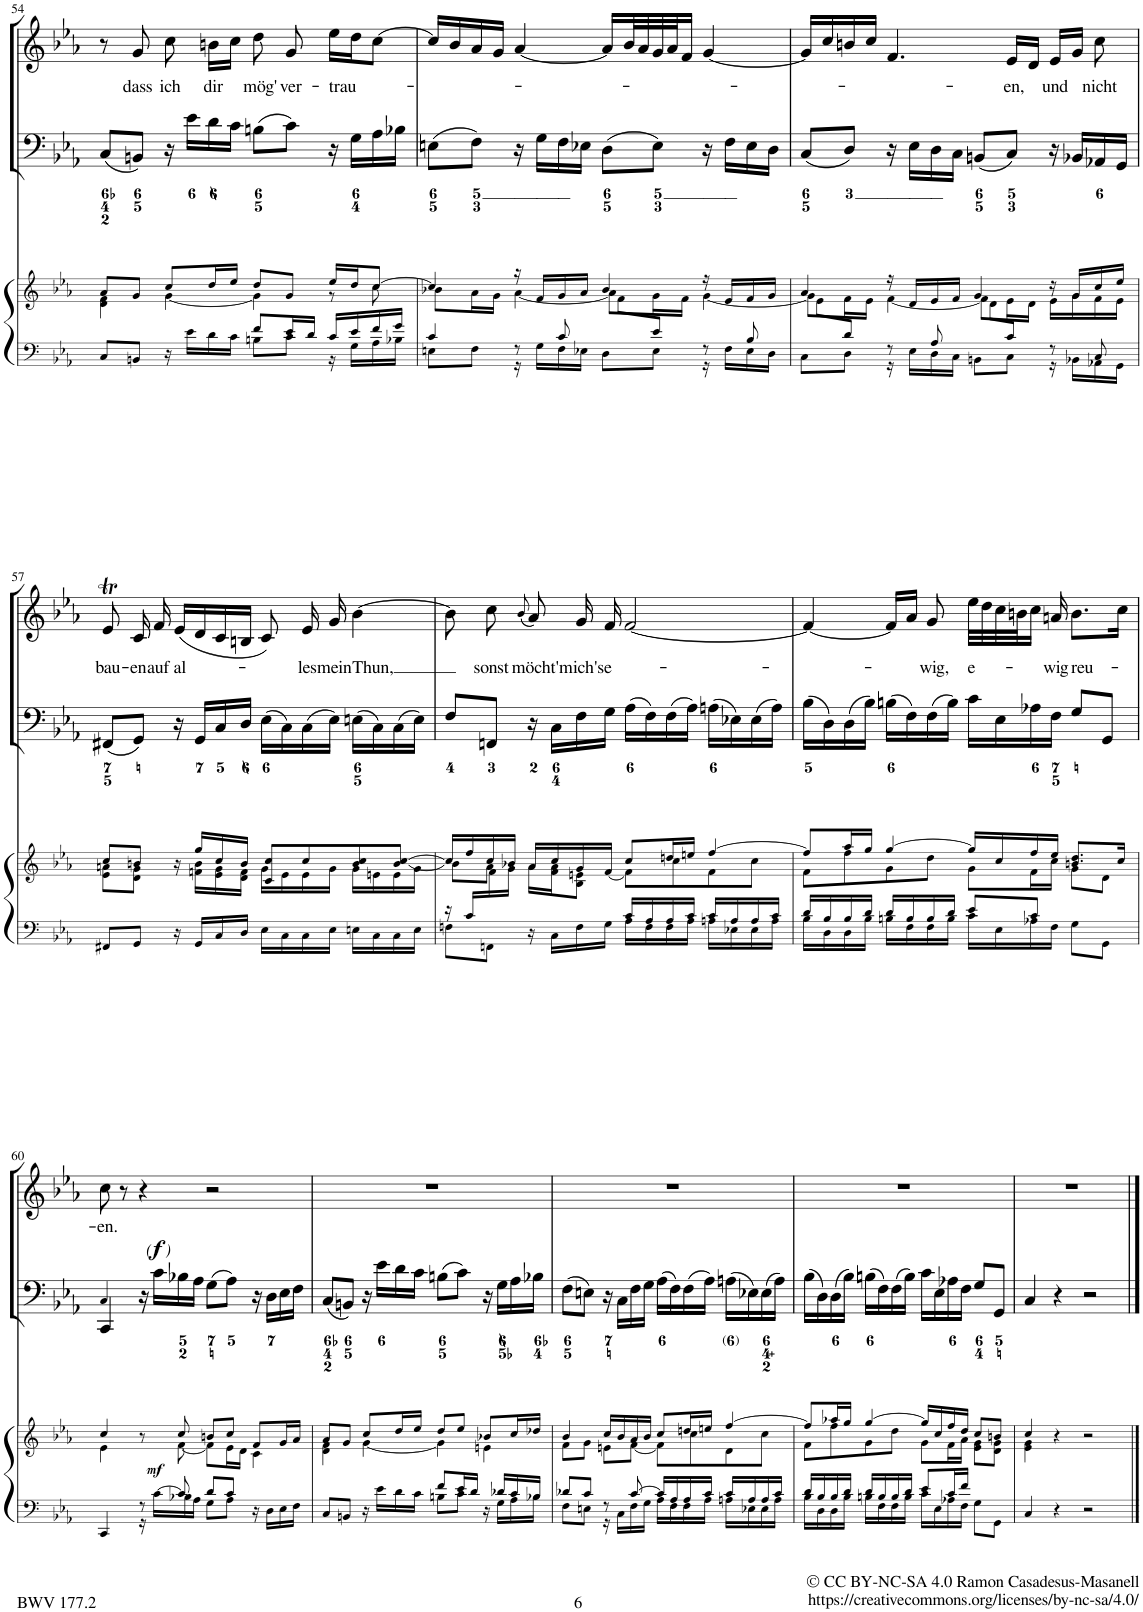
**kern	**kern	**dynam	**kern	**dynam	**kern	**text
*part3	*part3	*part3	*part2	*part2	*part1	*part1
*staff4	*staff3	*staff3/4	*staff2	*staff2	*staff1	*staff1
*I"Piano reduction	*	*	*I"Continuo	*	*I"Alto	*
*I'Pno	*	*	*	*	*	*
!!LO:PB:g=z
*clefF4	*clefG2	*	*clefF4	*	*clefG2	*
*k[b-e-a-]	*k[b-e-a-]	*	*k[b-e-a-]	*	*k[b-e-a-]	*
*M4/4	*M4/4	*	*M4/4	*	*M4/4	*
*met(c)	*met(c)	*	*met(c)	*	*met(c)	*
=54	=54	=54	=54	=54	=54	=54
*^	*^	*	*	*	*	*
8C/L	4ryy	8a-/L	4d\ 4f\	.	(8C/L	.	8r	.
!	!	!	!	!	!	!	!	!LO:LY:b
8BBn/J	.	8g/J	.	.	8BBn/J)	.	8g/	dass
!	!	!	!	!	!	!	!	!LO:LY:b
16r	16ryy	8cc/L	[4g\	.	16r	.	8cc\	ich
16ryy	16e-\LL	.	.	.	16e-\LL	.	.	.
!	!	!	!	!	!	!	!	!LO:LY:b
8ryy	16d\	16dd/L	.	.	16d\	.	16bn\LL	dir
.	16c\JJ	16ee-/JJ	.	.	16c\JJ	.	16cc\JJ	.
!	!	!	!	!	!	!	!	!LO:LY:b
8f/L	8Bn\L	8dd/L	4g\]	.	(8Bn\L	.	8dd\	mög'
!	!	!	!	!	!	!	!	!LO:LY:b
16e-/L	8c\J	8g/J	.	.	8c\J)	.	8g/	ver-
16d/JJ	.	.	.	.	.	.	.	.
!	!	!	!	!	!	!	!	!LO:LY:b
16c/LL	16r	16ee-/LL	8r	.	16r	.	16ee-\LL	-trau-
16e-/	16G\LL	16dd/J	.	.	16G\LL	.	16dd\J	.
16f/	16A-\	[8cc/J	8cc\	.	16A-\	.	[8cc\J	.
16g/JJ	16B-X\JJ	.	.	.	16B-X\JJ	.	.	.
=55	=55	=55	=55	=55	=55	=55	=55	=55
*	*	*	*^	*	*	*	*	*
4c/	8En\L	4cc/]	8b-X\L	2ryy	.	(8En\L	.	16cc/LL]	.
.	.	.	.	.	.	.	.	16b-/	.
.	8F\J	.	16a-\L	.	.	8F\J)	.	16a-/	.
.	.	.	16g\JJ	.	.	.	.	16g/JJ	.
8r	16r	16r	[4a-\	.	.	16r	.	[4a-/	.
.	16G\LL	16f/LL	.	.	.	16G\LL	.	.	.
8c/	16F\	16g/	.	.	.	16F\	.	.	.
.	16E-X\JJ	16a-/JJ	.	.	.	16E-X\JJ	.	.	.
8ryy	8D\L	4b-/	8a-\L]	8f\L	.	(8D\L	.	16a-/LL]	.
.	.	.	.	.	.	.	.	32b-/L	.
.	.	.	.	.	.	.	.	32a-/	.
8e-/J	8E-\J	.	16g\L	4.ryy	.	8E-\J)	.	32g/	.
.	.	.	.	.	.	.	.	32a-/J	.
.	.	.	16f\JJ	.	.	.	.	16f/JJ	.
8r	16r	16r	[4g\	.	.	16r	.	[4g/	.
.	16F\LL	16e-/LL	.	.	.	16F\LL	.	.	.
8B-/	16E-\	16f/	.	.	.	16E-\	.	.	.
.	16D\JJ	16g/JJ	.	.	.	16D\JJ	.	.	.
=56	=56	=56	=56	=56	=56	=56	=56	=56	=56
8ryy	8C\L	4a-/	8g\L]	8e-\L	.	(8C/L	.	16g/LL]	.
.	.	.	.	.	.	.	.	16cc/	.
8d/J	8D\J	.	16f\L	4.ryy	.	8D/J)	.	16bn/	.
.	.	.	16e-\JJ	.	.	.	.	16cc/JJ	.
8r	16r	16r	[4f\	.	.	16r	.	4.f/	.
.	16E-\LL	16d/LL	.	.	.	16E-\LL	.	.	.
8A-/	16D\	16e-/	.	.	.	16D\	.	.	.
.	16C\JJ	16f/JJ	.	.	.	16C\JJ	.	.	.
8ryy	8BBn\L	4g/	8f\L]	8d\L	.	(8BBn/L	.	.	.
!	!	!	!	!	!	!	!	!	!LO:LY:b
8c/J	8C\J	.	16e-\L	4.ryy	.	8C/J)	.	16e-/LL	-en,
.	.	.	16d\JJ	.	.	.	.	16d/JJ	.
!	!	!	!	!	!	!	!	!	!LO:LY:b
8r	16r	16r	16e-\LL	.	.	16r	.	16e-/LL	und
.	16BB-X\LL	16g/LL	16g\	.	.	16BB-X/LL	.	16g/JJ	.
!	!	!	!	!	!	!	!	!	!LO:LY:b
8C/	16AA-X\	16cc/	16f\	.	.	16AA-X/	.	8cc\	nicht
.	16GG\JJ	16ee-/JJ	16e-\JJ	.	.	16GG/JJ	.	.	.
*	*	*	*v	*v	*	*	*	*	*
!!LO:LB:g=z
=57	=57	=57	=57	=57	=57	=57	=57	=57
!	!	!	!	!	!	!	!	!LO:LY:b
*v	*v	*	*	*	*	*	*	*
8FF#X/L	8cc/L	8e-\ 8an\L	.	(8FF#X/L	.	8e-T/	bau-
!	!	!	!	!	!	!	!LO:LY:b
8GG/J	8bn/J	8d\ 8g\J	.	8GG/J)	.	16c/	-en
!	!	!	!	!	!	!	!LO:LY:b
.	.	.	.	.	.	16f/	auf
!	!	!	!	!	!	!	!LO:LY:b
16r	16r	16ryy	.	16r	.	(16e-/LL	al-
16GG/LL	16gg/LL	16fn\ 16b\LL	.	16GG/LL	.	16d/	.
16C/	16cc/	16e-\ 16g\	.	16C/	.	16c/	.
16D/JJ	16b/JJ	16d\ 16f\JJ	.	16D/JJ	.	16Bn/JJ	.
16E-\LL	8c/ 8cc/L	16g\LL	.	(16E-\LL	.	8c/)	.
16C\	.	16e-\	.	16C\)	.	.	.
!	!	!	!	!	!	!	!LO:LY:b
16C\	8cc/	16e-\	.	(16C\	.	16e-/	-les
!	!	!	!	!	!	!	!LO:LY:b
16E-\JJ	.	16g\JJ	.	16E-\JJ)	.	16g/	mein
!	!	!	!	!	!	!	!LO:LY:b
16En\LL	8b/ 8cc/	16g\LL	.	(16En\LL	.	[4b-\	Thun,
16C\	.	16en\	.	16C\)	.	.	.
16C\	[<8b/ [8cc/J	16e\	.	(16C\	.	.	.
16E\JJ	.	16g\JJ	.	16E\JJ)	.	.	.
=58	=58	=58	=58	=58	=58	=58	=58
*^	*	*^	*	*	*	*	*
16r	8Fn\L	16cc/LL]	8b\L]	8ryy	.	8F/L	.	8b-\]	.
16c/LL	.	16ff/	.	.	.	.	.	.	.
!	!	!	!	!	!	!	!	!	!LO:LY:b
8ryy	8FFn\J	16cc/	8a-\J	16f\	.	8FFn/J	.	8cc\	sonst
.	.	16b-X/JJ	.	16g\JJ	.	.	.	.	.
.	.	.	.	.	.	.	.	(8qb-/	.
!	!	!	!	!	!	!	!	!	!LO:LY:b
16r	16ryy	16a-/LL	16a-\LL	2.ryy	.	16r	.	8a-/)	möcht'
16C\LL	16ryy	16cc/	16f\ 16a-\J	.	.	16C\LL	.	.	.
!	!	!	!	!	!	!	!	!	!LO:LY:b
16F\	8ryy	16g/	8B-\ 8en\J	.	.	16F\	.	16g/	mich's
!	!	!	!	!	!	!	!	!	!LO:LY:b
16G\JJ	.	[<16f/JJ	.	.	.	16G\JJ	.	16f/	e-
16c/LL	16A-\LL	8cc/L	8f\L]	.	.	(16A-\LL	.	[2f/	.
16A-/	16F\	.	.	.	.	16F\)	.	.	.
16A-/	16F\	16ddn/L	8cc\	.	.	(16F\	.	.	.
16c/JJ	16A-\JJ	16een/JJ	.	.	.	16A-\JJ)	.	.	.
16c/LL	16An\LL	[4ff/	8f\	.	.	(16An\LL	.	.	.
16A/	16E-X\	.	.	.	.	16E-X\)	.	.	.
16A/	16E-\	.	8cc\J	.	.	(16E-\	.	.	.
16c/JJ	16A\JJ	.	.	.	.	16A\JJ)	.	.	.
*	*	*	*v	*v	*	*	*	*	*
=59	=59	=59	=59	=59	=59	=59	=59	=59
16d/LL	16B-\LL	8ff/L]	8f\L	.	(16B-\LL	.	4f/_	.
16B-/	16D\	.	.	.	16D\)	.	.	.
16B-/	16D\	16aa-/L	8ff\	.	(16D\	.	.	.
16d/JJ	16B-\JJ	16gg/JJ	.	.	16B-\JJ)	.	.	.
16d/LL	16Bn\LL	[4gg/	8g\	.	(16Bn\LL	.	16f/LL]	.
16B/	16F\	.	.	.	16F\)	.	16a-/JJ	.
!	!	!	!	!	!	!	!	!LO:LY:b
16B/	16F\	.	8dd\J	.	(16F\	.	8g/	-wig,
16d/JJ	16B\JJ	.	.	.	16B\JJ)	.	.	.
!	!	!	!	!	!	!	!	!LO:LY:b
8e-/L	16c\LL	16gg/LL]	8g\L	.	16c\LL	.	32ee-\LLL	e-
.	.	.	.	.	.	.	32dd\	.
.	16E-\	16cc/	.	.	16E-\	.	32cc\	.
.	.	.	.	.	.	.	32bn\J	.
8c/J	16A-X\	16ff/	16f\L	.	16A-X\	.	16cc\JJ	.
!	!	!	!	!	!	!	!	!LO:LY:b
.	16F\JJ	16ee-/JJ	16cc\JJ	.	16F\JJ	.	16an/	-wig
!	!	!	!	!	!	!	!	!LO:LY:b
4ryy	8G\L	8.bn/ 8.dd/L	8g\L	.	8G/L	.	8.b\L	reu-
.	8GG\J	.	8d\J	.	8GG/J	.	.	.
.	.	16cc/Jk	.	.	.	.	16cc\Jk	.
!!LO:LB:g=z
=60	=60	=60	=60	=60	=60	=60	=60	=60
*	*	*	*	*	*^	*	*	*
!	!	!	!	!	!	!	!	!	!LO:LY:b
*	*	*	*^	*	*	*	*	*	*
4CC/	4ryy	4cc/	4e-\	4ryy	.	4CC/	4C!/	.	8cc\	-en.
.	.	.	.	.	.	.	.	.	8r	.
8r	16r	8r	8ryy	16ryy	.	16r	16ryy	.	4r	.
!	!	!	!	!	!LO:DY:b	!	!	!LO:DY:a	!	!
!	!	!	!	!	!	!	!	!LO:DY:n=1:a	!	!
!	!	!	!	!	!	!	!	!LO:DY:n=2:a	!	!
.	[>16c\LL	.	.	2ryy	mf	16c\LL	16ryy	other-dynamics f other-dynamics	.	.
8c/]	16B-X\	8cc/	[8f\	.	.	16B-X\	8ryy	.	.	.
.	16A-\JJ	.	.	.	.	16A-\JJ	.	.	.	.
8d/L	8G\L	8bn/L	8f\L]	.	.	(>8G\L	4ryy	.	2r	.
8c/J	8A-\J	8cc/J	16e-\L	.	.	8A-\J)	.	.	.	.
.	.	.	16d\JJ	.	.	.	.	.	.	.
16r	16ryy	8f/L	4c\	.	.	16r	16ryy	.	.	.
16ryy	16D\LL	.	.	8.ryy	.	16D\LL	16ryy	.	.	.
8ryy	16E-\	16g/L	.	.	.	16E-\	8ryy	.	.	.
.	16F\JJ	16a-/JJ	.	.	.	16F\JJ	.	.	.	.
*	*	*	*v	*v	*	*	*	*	*	*
*	*	*	*	*	*v	*v	*	*	*
=61	=61	=61	=61	=61	=61	=61	=61	=61
8C/L	4ryy	8a-/L	4d\ 4f\	.	(8C/L	.	1r	.
8BBn/J	.	8g/J	.	.	8BBn/J)	.	.	.
16r	16ryy	8cc/L	[4g\	.	16r	.	.	.
16ryy	16e-\LL	.	.	.	16e-\LL	.	.	.
8ryy	16d\	16dd/L	.	.	16d\	.	.	.
.	16c\JJ	16ee-/JJ	.	.	16c\JJ	.	.	.
8f/L	8Bn\L	8dd/L	4g\]	.	(8Bn\L	.	.	.
16e-/L	8c\J	8ee-/J	.	.	8c\J)	.	.	.
16d/JJ	.	.	.	.	.	.	.	.
16r	16ryy	8b-X/L	4en\	.	16r	.	.	.
16d-X/LL	16G\LL	.	.	.	16G\LL	.	.	.
16c/	16A-\	16cc/L	.	.	16A-\	.	.	.
16B-X/JJ	16B-\JJ	16dd-X/JJ	.	.	16B-X\JJ	.	.	.
=62	=62	=62	=62	=62	=62	=62	=62	=62
8d-X/L	8F\L	4b-/	8f\L	.	(8F\L	.	1r	.
8c/J	8En\J	.	8g\J	.	8En\J)	.	.	.
8r	16r	16cc/LL	8en\L	.	16r	.	.	.
.	16C\LL	16b-/	.	.	16C\LL	.	.	.
[8c/	16F\	16a-/	[8f\J	.	16F\	.	.	.
.	16G\JJ	16b-/JJ	.	.	16G\JJ	.	.	.
16c/LL]	16A-\LL	8cc/L	8f\L]	.	(16A-\LL	.	.	.
16A-/	16F\	.	.	.	16F\)	.	.	.
16A-/	16F\	16ddn/L	8cc\	.	(16F\	.	.	.
16c/JJ	16A-\JJ	16een/JJ	.	.	16A-\JJ)	.	.	.
16c/LL	16An\LL	[4ff/	8d\	.	(16An\LL	.	.	.
16A/	16E-X\	.	.	.	16E-X\)	.	.	.
16A/	16E-\	.	8cc\J	.	(16E-\	.	.	.
16c/JJ	16A\JJ	.	.	.	16A\JJ)	.	.	.
=63	=63	=63	=63	=63	=63	=63	=63	=63
16d/LL	16B-\LL	8ff/L]	8f\L	.	(16B-\LL	.	1r	.
16B-/	16D\	.	.	.	16D\)	.	.	.
16B-/	16D\	16aa-X/L	8ff\	.	(16D\	.	.	.
16d/JJ	16B-\JJ	16gg/JJ	.	.	16B-\JJ)	.	.	.
16d/LL	16Bn\LL	[4gg/	8g\	.	(16Bn\LL	.	.	.
16B/	16F\	.	.	.	16F\)	.	.	.
16B/	16F\	.	8dd\J	.	(16F\	.	.	.
16d/JJ	16B\JJ	.	.	.	16B\JJ)	.	.	.
8e-/L	16c\LL	16gg/LL]	8g\L	.	16c\LL	.	.	.
.	16E-\	16cc/	.	.	16E-\	.	.	.
16c/L	16A-X\	16ff/	16f\L	.	16A-X\	.	.	.
16f/JJ	16F\JJ	16dd/JJ	16a-\JJ	.	16F\JJ	.	.	.
4ryy	8G\L	8cc/L	8e-\ 8g\L	.	8G/L	.	.	.
.	8GG\J	8bn/J	8d\ 8g\J	.	8GG/J	.	.	.
*v	*v	*	*	*	*	*	*	*
=64	=64	=64	=64	=64	=64	=64	=64
4C/	4cc/	4e-\ 4g\	.	4C/	.	1r	.
4r	4r	4ryy	.	4r	.	.	.
2r	2r	2ryy	.	2r	.	.	.
*	*v	*v	*	*	*	*	*
==	==	==	==	==	==	==
*-	*-	*-	*-	*-	*-	*-
